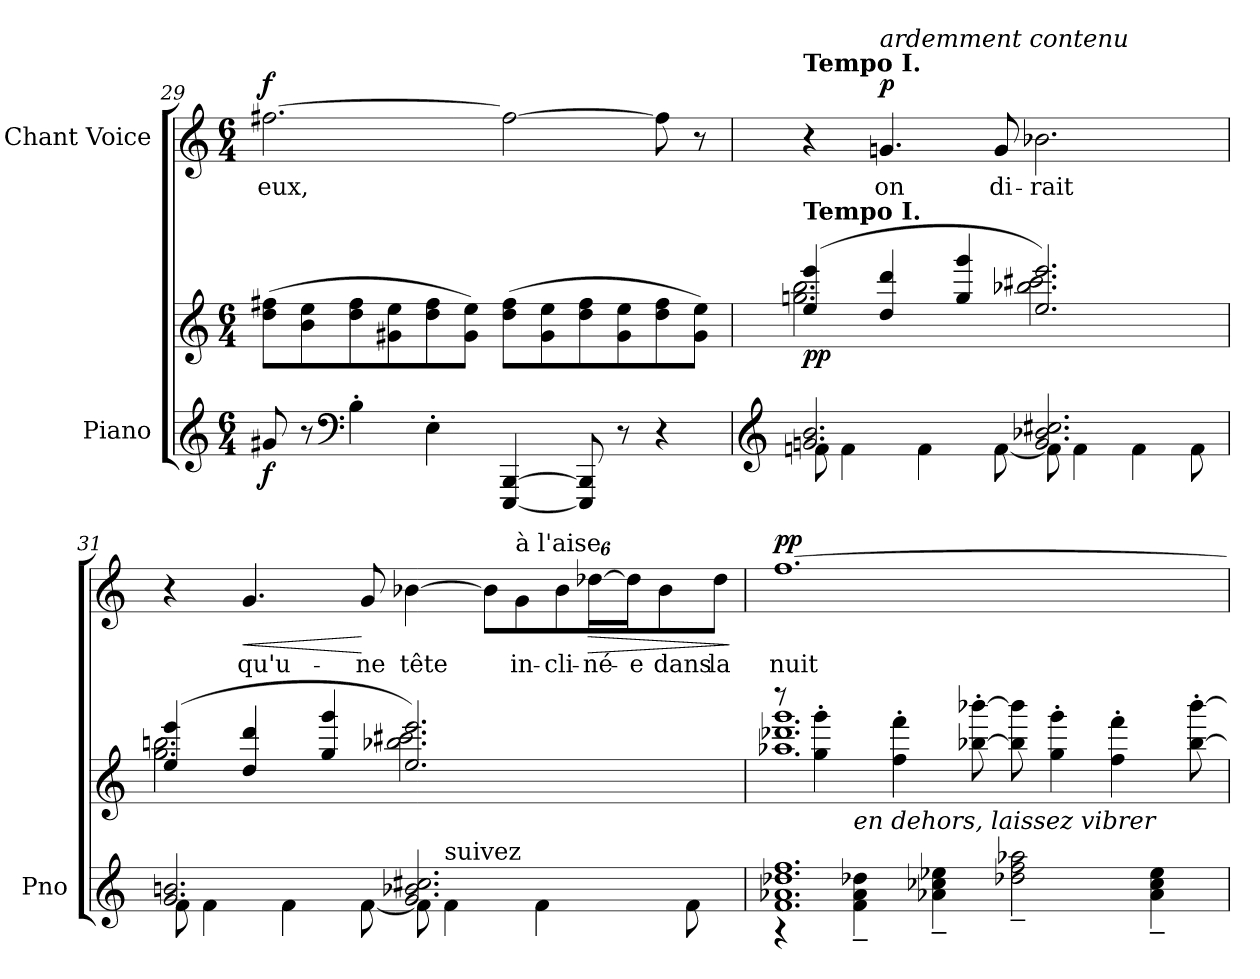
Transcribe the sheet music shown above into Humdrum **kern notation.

**kern	**kern	**dynam	**kern	**text	**dynam
*part2	*part2	*part2	*part1	*part1	*part1
*staff3	*staff2	*staff2/3	*staff1	*staff1	*staff1
*I"Piano	*	*	*I"Chant Voice	*	*
*I'Pno	*	*	*	*	*
*clefG2	*clefG2	*	*clefG2	*	*
*k[]	*k[]	*	*k[]	*	*
*M6/4	*M6/4	*	*M6/4	*	*
=29	=29	=29	=29	=29	=29
!	!	!LO:DY:b=2	!	!	!LO:DY:a
8g#X/	(8dd\ 8ff#X\L	f	[2.ff#X\	eux,	f
8r	8b\ 8ee\	.	.	.	.
*clefF4	*	*	*	*	*
4B'\	8dd\ 8ff#\	.	.	.	.
.	8g#X\ 8ee\	.	.	.	.
4E'\	8dd\ 8ff#\	.	.	.	.
.	8g#\ 8ee\J)	.	.	.	.
[4EEE/ [4BBB/	(8dd\ 8ff#\L	.	2ff#\_	.	.
.	8g#\ 8ee\	.	.	.	.
8EEE/] 8BBB/]	8dd\ 8ff#\	.	.	.	.
8r	8g#\ 8ee\	.	.	.	.
4r	8dd\ 8ff#\	.	8ff#\]	.	.
.	8g#\ 8ee\J)	.	8r	.	.
=30	=30	=30	=30	=30	=30
*clefG2	*	*	*	*	*
*^	*^	*	*	*	*
!	!	!	!	!	!LO:TX:a:B:t=Tempo I.	!	!
!	!	!LO:TX:a:B:t=Tempo I.	!	!	!	!	!
!	!	!	!	!LO:DY:b	!	!	!
2.gn/ 2.b/	8fn\	(4ee/ 4eee/	2.ggn\ 2.bb\	pp	4r	.	.
.	4f\	.	.	.	.	.	.
!	!	!	!	!	!LO:TX:i:t=ardemment contenu	!	!
!	!	!	!	!	!	!	!LO:DY:a
.	.	4dd/ 4ddd/	.	.	4.gn/	on	p
.	4f\	.	.	.	.	.	.
.	.	4gg/ 4ggg/	.	.	.	.	.
.	[8f\	.	.	.	8g/	di-	.
2.g/ 2.b-X/ 2.cc#X/	8f\]	2.ee/ 2.eee/)	2.bb-X\ 2.ccc#X\	.	2.b-X\	-rait	.
.	4f\	.	.	.	.	.	.
.	4f\	.	.	.	.	.	.
.	8f\	.	.	.	.	.	.
=31	=31	=31	=31	=31	=31	=31	=31
2.g/ 2.bn/	8f\	(4ee/ 4eee/	2.gg\ 2.bbn\	.	4r	.	.
.	4f\	.	.	.	.	.	.
!	!	!	!	!	!	!	!LO:HP:b
.	.	4dd/ 4ddd/	.	.	4.g/	qu'u-	<
.	4f\	.	.	.	.	.	.
.	.	4gg/ 4ggg/	.	.	.	.	.
.	[8f\	.	.	.	8g/	-ne	[
2.g/ 2.b-X/ 2.cc#X/	8f\]	2.ee/ 2.eee/)	2.bb-X\ 2.ccc#X\	.	[4b-X\	tête	.
!	!LO:TX:a:t=suivez	!	!	!	!	!	!
.	4f\	.	.	.	.	.	.
.	.	.	.	.	12b-\L]	.	.
!	!	!	!	!	!LO:TX:a:t=à l'aise	!	!
.	.	.	.	.	12g\	in-	.
.	4f\	.	.	.	.	.	.
.	.	.	.	.	12b-\	-cli-	.
!	!	!	!	!	!	!	!LO:HP:b
.	.	.	.	.	[24dd-X\L	-né-	>
.	.	.	.	.	24dd-\J]	-e	.
.	.	.	.	.	12b-\	dans	.
.	8f\	.	.	.	.	.	.
.	.	.	.	.	12dd-\J	la	.
*v	*v	*	*	*	*	*	*
*	*v	*v	*	*	*	*
.	.	.	.	.	]
=32	=32	=32	=32	=32	=32
*^	*^	*	*	*	*
!	!	!	!	!	!	!	!LO:DY:a
1.f 1.a-X 1.dd-X 1.ff	4r	8r	1.aa-X 1.ddd-X 1.ggg	.	[1.ff	nuit	pp
.	.	4gg\'> 4ggg\'>	.	.	.	.	.
!	!LO:TX:i:t=en dehors, laissez vibrer	!	!	!	!	!	!
.	4f\~> 4a-\~> 4dd-X\~>	.	.	.	.	.	.
.	.	4ff\'> 4fff\'>	.	.	.	.	.
.	4a-X\~> 4cc-X\~> 4ee-X\~>	.	.	.	.	.	.
.	.	[8bb-X\'> [>8bbb-X\'>	.	.	.	.	.
.	2dd-X\~> 2ff\~> 2aa-X\~>	8bb-\] 8bbb-\]	.	.	.	.	.
.	.	4gg\'> 4ggg\'>	.	.	.	.	.
.	.	4ff\'> 4fff\'>	.	.	.	.	.
.	4a-\~> 4cc-\~> 4ee-\~>	.	.	.	.	.	.
.	.	[8bb-\'> [>8bbb-\'>	.	.	.	.	.
*v	*v	*	*	*	*	*	*
*	*v	*v	*	*	*	*
=	=	=	=	=	=
*-	*-	*-	*-	*-	*-
